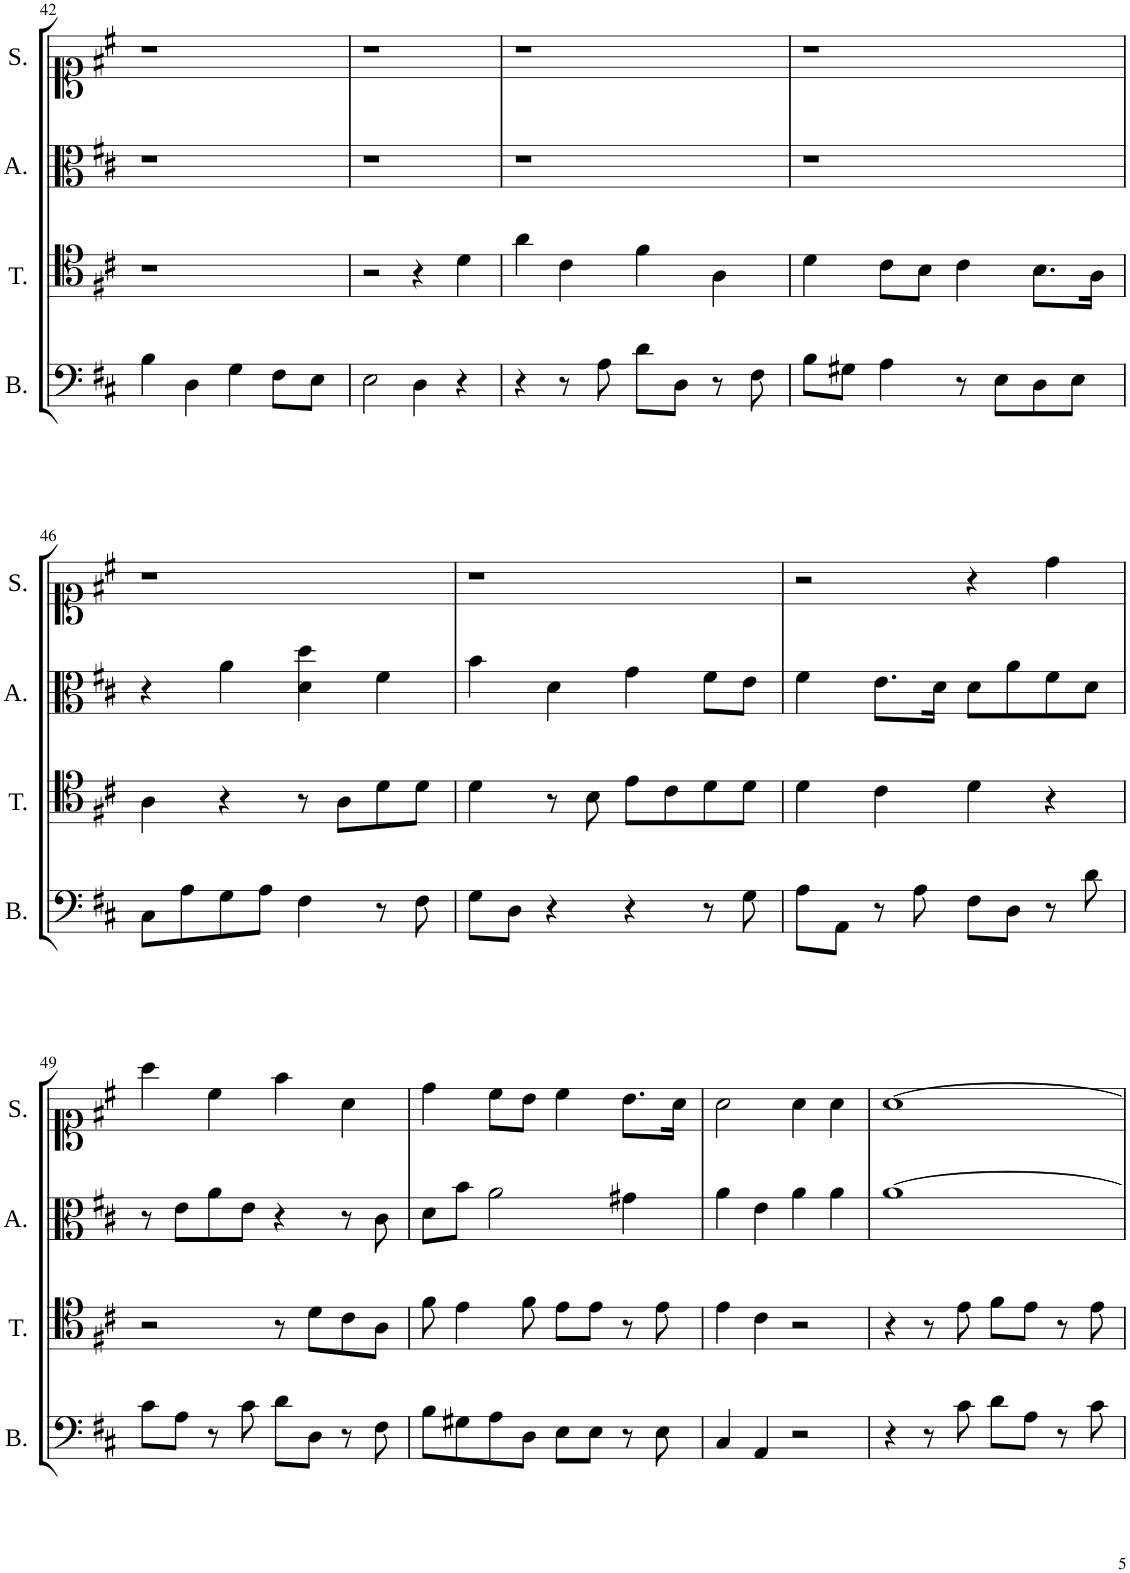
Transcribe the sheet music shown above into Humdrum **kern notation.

**kern	**kern	**kern	**kern
*part4	*part3	*part2	*part1
*staff4	*staff3	*staff2	*staff1
*I"Bass	*I"Tenor	*I"Alto	*I"Soprano
*I'B.	*I'T.	*I'A.	*I'S.
!!LO:PB:g=z
*clefF4	*clefC4	*clefC3	*clefC1
*k[f#c#]	*k[f#c#]	*k[f#c#]	*k[f#c#]
*M4/4	*M4/4	*M4/4	*M4/4
=42	=42	=42	=42
4B\	1r	1r	1r
4D\	.	.	.
4G\	.	.	.
8F#\L	.	.	.
8E\J	.	.	.
=43	=43	=43	=43
2E\	2r	1r	1r
4D\	4r	.	.
4r	4d\	.	.
=44	=44	=44	=44
4r	4a\	1r	1r
8r	4c#\	.	.
8A\	.	.	.
8d\L	4f#\	.	.
8D\J	.	.	.
8r	4A\	.	.
8F#\	.	.	.
=45	=45	=45	=45
8B\L	4d\	1r	1r
8G#X\J	.	.	.
4A\	8c#\L	.	.
.	8B\J	.	.
8r	4c#\	.	.
8E\L	.	.	.
8D\	8.B\L	.	.
8E\J	.	.	.
.	16A\Jk	.	.
!!LO:LB:g=z
=46	=46	=46	=46
8C#\L	4A\	4r	1r
8A\	.	.	.
8G\	4r	4a\	.
8A\J	.	.	.
4F#\	8r	4d\ 4dd\	.
.	8A\L	.	.
8r	8d\	4f#\	.
8F#\	8d\J	.	.
=47	=47	=47	=47
8G\L	4d\	4b\	1r
8D\J	.	.	.
4r	8r	4d\	.
.	8B\	.	.
4r	8e\L	4g\	.
.	8c#\	.	.
8r	8d\	8f#\L	.
8G\	8d\J	8e\J	.
=48	=48	=48	=48
8A\L	4d\	4f#\	2r
8AA\J	.	.	.
8r	4c#\	8.e\L	.
8A\	.	.	.
.	.	16d\Jk	.
8F#\L	4d\	8d\L	4r
8D\J	.	8a\	.
8r	4r	8f#\	4dd\
8d\	.	8d\J	.
!!LO:LB:g=z
=49	=49	=49	=49
8c#\L	2r	8r	4aa\
8A\J	.	8e\L	.
8r	.	8a\	4cc#\
8c#\	.	8e\J	.
8d\L	8r	4r	4ff#\
8D\J	8d\L	.	.
8r	8c#\	8r	4a\
8F#\	8A\J	8c#\	.
=50	=50	=50	=50
8B\L	8f#\	8d\L	4dd\
8G#X\	4e\	8b\J	.
8A\	.	2a\	8cc#\L
8D\J	8f#\	.	8b\J
8E\L	8e\L	.	4cc#\
8E\J	8e\J	.	.
8r	8r	4g#X\	8.b\L
8E\	8e\	.	.
.	.	.	16a\Jk
=51	=51	=51	=51
4C#/	4e\	4a\	2a\
4AA/	4c#\	4e\	.
2r	2r	4a\	4a\
.	.	4a\	4a\
=52	=52	=52	=52
4r	4r	[1a	[1a
8r	8r	.	.
8c#\	8e\	.	.
8d\L	8f#\L	.	.
8A\J	8e\J	.	.
8r	8r	.	.
8c#\	8e\	.	.
=	=	=	=
*-	*-	*-	*-
